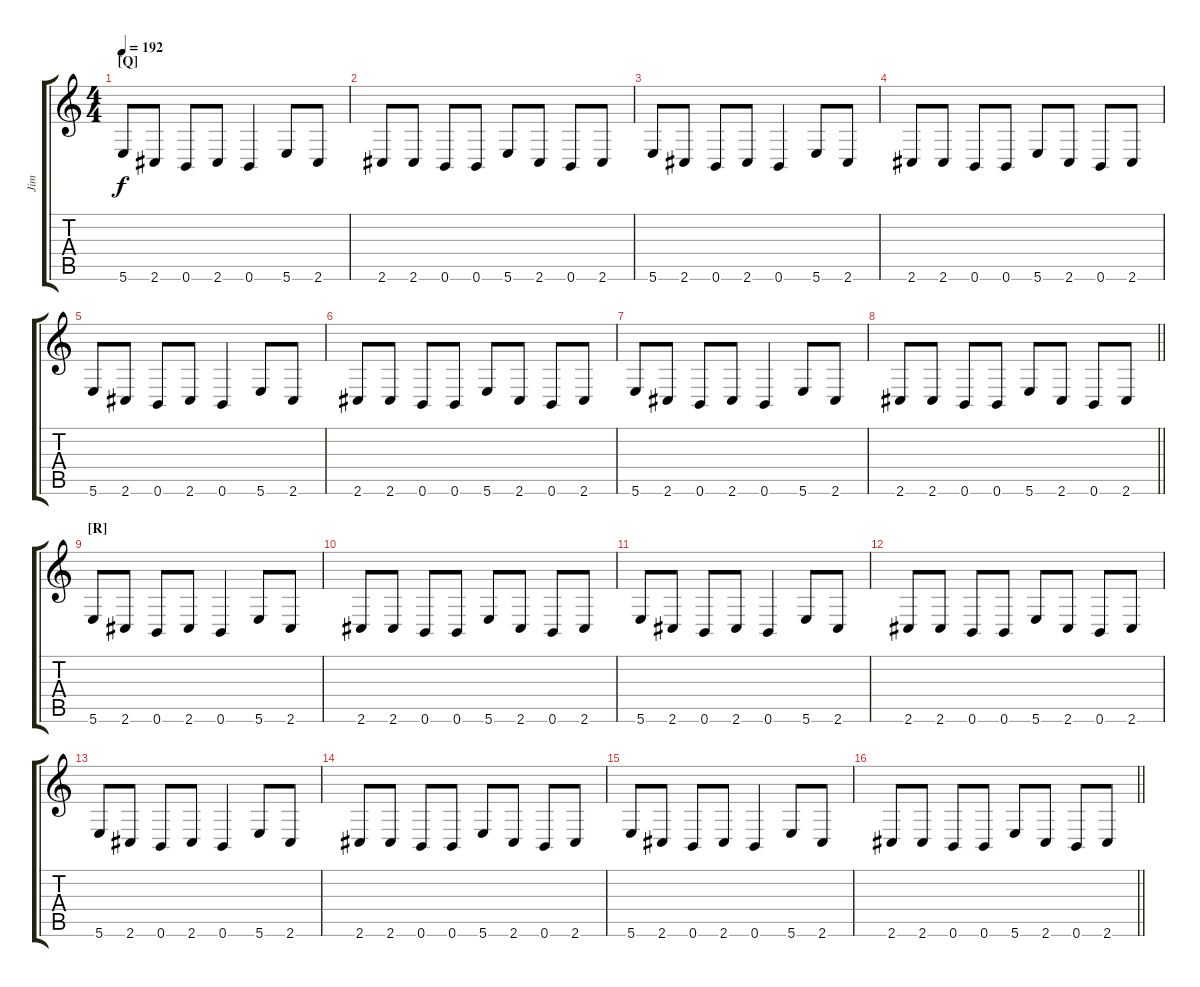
\track ("Jim" "Jim") {instrument distortionguitar}
\staff {score tabs}
\tuning (Db4 Ab3 E3 B2 Gb2 B1) {hide}
\ts (4 4)
\section ("" "[Q]")
\tempo 192
\clef g2
\ks c
5.6.8{dy f} 2.6.8 0.6.8 2.6.8 0.6.4 5.6.8 2.6.8 |
2.6.8 2.6.8 0.6.8 0.6.8 5.6.8 2.6.8 0.6.8 2.6.8 |
5.6.8 2.6.8 0.6.8 2.6.8 0.6.4 5.6.8 2.6.8 |
2.6.8 2.6.8 0.6.8 0.6.8 5.6.8 2.6.8 0.6.8 2.6.8 |
5.6.8 2.6.8 0.6.8 2.6.8 0.6.4 5.6.8 2.6.8 |
2.6.8 2.6.8 0.6.8 0.6.8 5.6.8 2.6.8 0.6.8 2.6.8 |
5.6.8 2.6.8 0.6.8 2.6.8 0.6.4 5.6.8 2.6.8 |
\barLineRight lightlight
2.6.8 2.6.8 0.6.8 0.6.8 5.6.8 2.6.8 0.6.8 2.6.8 |
\section ("" "[R]")
5.6.8 2.6.8 0.6.8 2.6.8 0.6.4 5.6.8 2.6.8 |
2.6.8 2.6.8 0.6.8 0.6.8 5.6.8 2.6.8 0.6.8 2.6.8 |
5.6.8 2.6.8 0.6.8 2.6.8 0.6.4 5.6.8 2.6.8 |
2.6.8 2.6.8 0.6.8 0.6.8 5.6.8 2.6.8 0.6.8 2.6.8 |
5.6.8 2.6.8 0.6.8 2.6.8 0.6.4 5.6.8 2.6.8 |
2.6.8 2.6.8 0.6.8 0.6.8 5.6.8 2.6.8 0.6.8 2.6.8 |
5.6.8 2.6.8 0.6.8 2.6.8 0.6.4 5.6.8 2.6.8 |
\barLineRight lightlight
2.6.8 2.6.8 0.6.8 0.6.8 5.6.8 2.6.8 0.6.8 2.6.8
